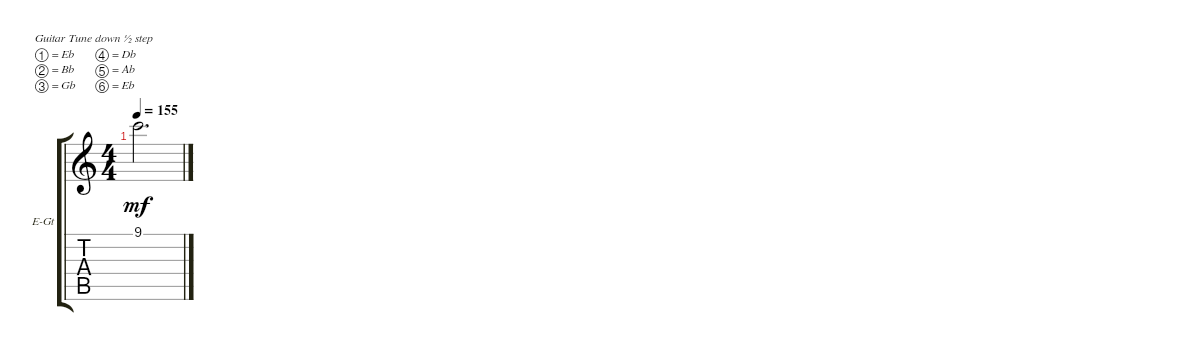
\defaultSystemsLayout 4
\bracketExtendMode groupsimilarinstruments
\firstSystemTrackNameOrientation horizontal
\otherSystemsTrackNameOrientation horizontal
\track ("Electric Guitar" "E-Gt") {instrument distortionguitar}
\staff {score tabs}
\tuning (Eb4 Bb3 Gb3 Db3 Ab2 Eb2)
\ts (4 4)
\tempo 155
\clef g2
\scale
0.333333
\ks c
9.1{t}.2{d dy mf} |
\scale
0.333333 |
\scale
0.333333 |
\scale
0.333333 |
\scale
0.333333 |
\scale
0.333333 |
\scale
0.333333 |
\scale
0.333333 |
\scale
0.333333 |
\scale
0.333333 |
\scale
0.333333 |
\scale
0.333333 |
\scale
0.333333 |
\scale
0.333333 |
\scale
0.333333 |
\scale
0.333333
